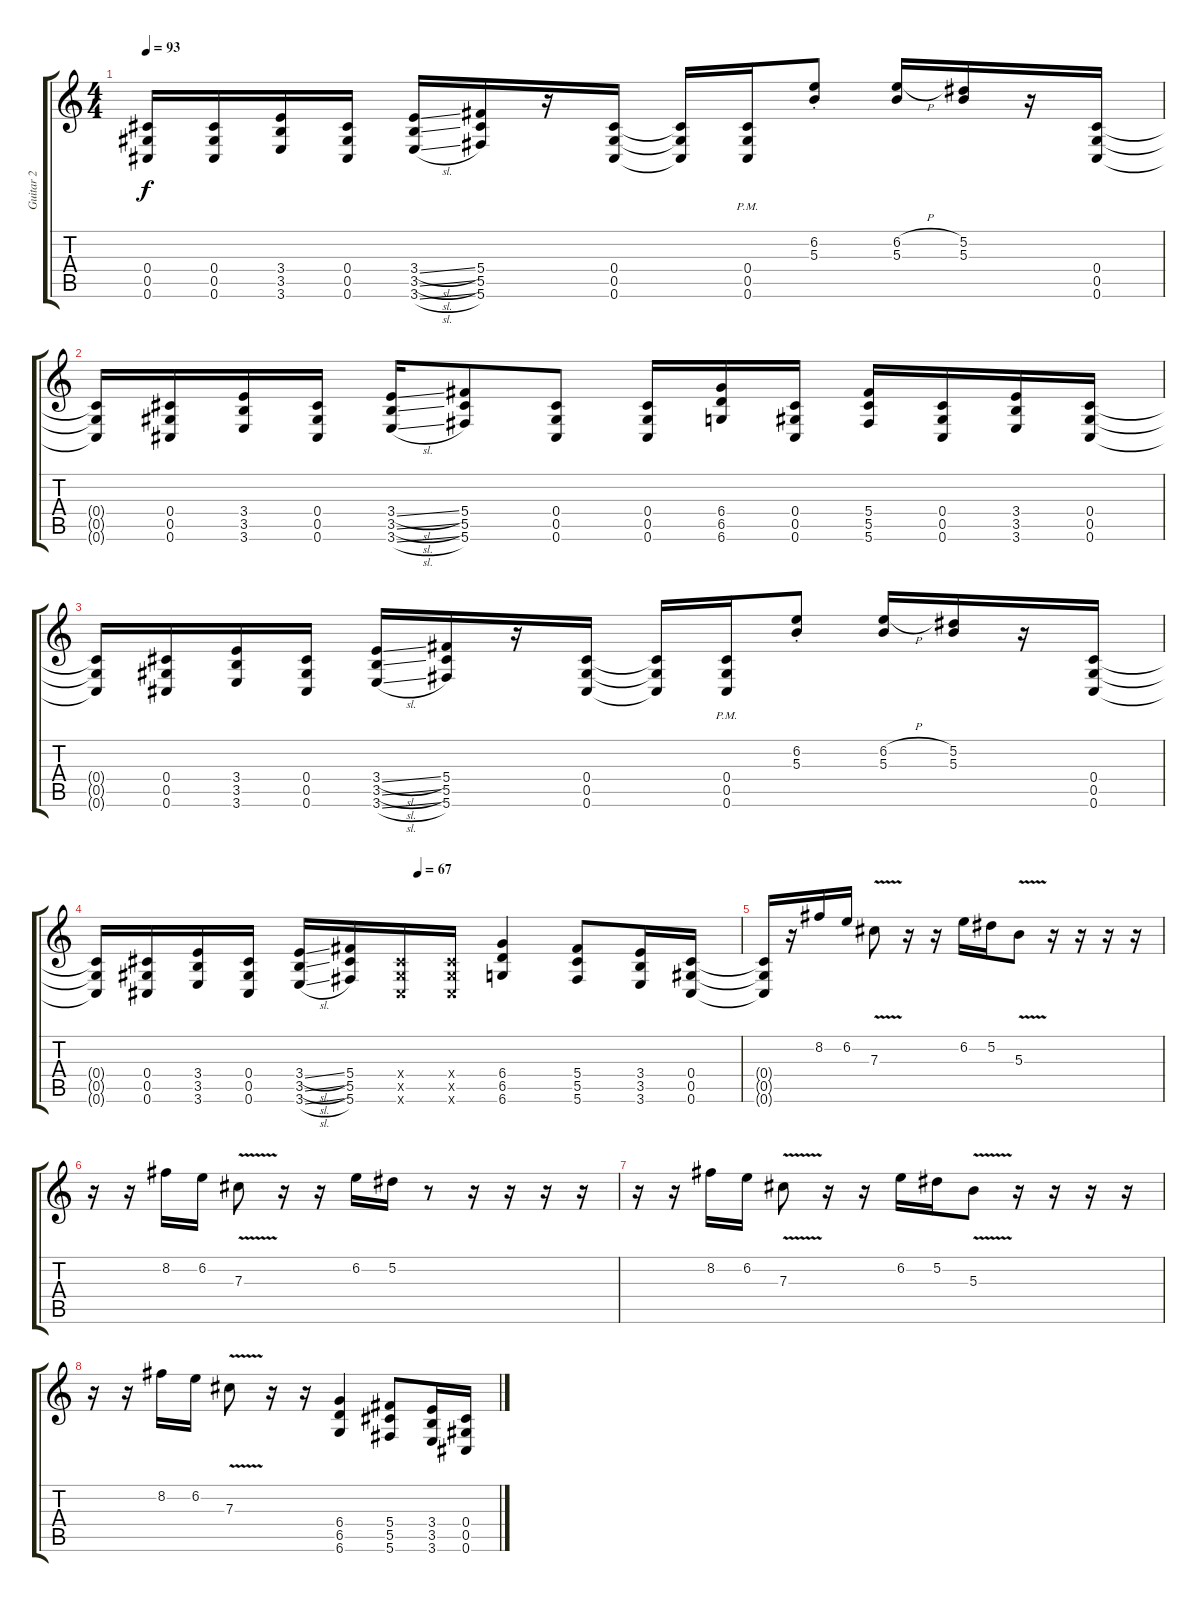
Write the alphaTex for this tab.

\track ("Guitar 2" "Guitar 2") {instrument overdrivenguitar}
\staff {score tabs}
\tuning (Eb4 Bb3 Gb3 Db3 Ab2 Db2) {hide}
\ts (4 4)
\tempo 93
\clef g2
\ks c
(0.4{t} 0.5{t} 0.6{t}).16{dy f} (0.4 0.5 0.6).16 (3.4 3.5 3.6).16 (0.4 0.5 0.6).16 (3.4{sl} 3.5{sl} 3.6{sl}).16 (5.4 5.5 5.6).16 r.16 (0.4 0.5 0.6).16 (0.4{t} 0.5{t} 0.6{t}).16 (0.4{pm} 0.5{pm} 0.6{pm}).16 (6.2{st} 5.3{st}).8 (6.2{h} 5.3).16 (5.2 5.3).16 r.16 (0.4 0.5 0.6).16 |
(0.4{t} 0.5{t} 0.6{t}).16 (0.4 0.5 0.6).16 (3.4 3.5 3.6).16 (0.4 0.5 0.6).16 (3.4{sl} 3.5{sl} 3.6{sl}).16 (5.4 5.5 5.6).8 (0.4 0.5 0.6).8 (0.4 0.5 0.6).16 (6.4 6.5 6.6).16 (0.4 0.5 0.6).16 (5.4 5.5 5.6).16 (0.4 0.5 0.6).16 (3.4 3.5 3.6).16 (0.4 0.5 0.6).16 |
(0.4{t} 0.5{t} 0.6{t}).16 (0.4 0.5 0.6).16 (3.4 3.5 3.6).16 (0.4 0.5 0.6).16 (3.4{sl} 3.5{sl} 3.6{sl}).16 (5.4 5.5 5.6).16 r.16 (0.4 0.5 0.6).16 (0.4{t} 0.5{t} 0.6{t}).16 (0.4{pm} 0.5{pm} 0.6{pm}).16 (6.2{st} 5.3{st}).8 (6.2{h} 5.3).16 (5.2 5.3).16 r.16 (0.4 0.5 0.6).16 |
\tempo (67 0.5)
(0.4{t} 0.5{t} 0.6{t}).16 (0.4 0.5 0.6).16 (3.4 3.5 3.6).16 (0.4 0.5 0.6).16 (3.4{sl} 3.5{sl} 3.6{sl}).16 (5.4 5.5 5.6).16 (0.4{x} 0.5{x} 0.6{x}).16 (0.4{x} 0.5{x} 0.6{x}).16 (6.4 6.5 6.6).4 (5.4 5.5 5.6).8 (3.4 3.5 3.6).16 (0.4 0.5 0.6).16 |
(0.4{t} 0.5{t} 0.6{t}).16 r.16 8.2.16 6.2.16 7.3{v}.8 r.16 r.16 6.2.16 5.2.16 5.3{v}.8 r.16 r.16 r.16 r.16 |
r.16 r.16 8.2.16 6.2.16 7.3{v}.8 r.16 r.16 6.2.16 5.2.16 r.8 r.16 r.16 r.16 r.16 |
r.16 r.16 8.2.16 6.2.16 7.3{v}.8 r.16 r.16 6.2.16 5.2.16 5.3{v}.8 r.16 r.16 r.16 r.16 |
r.16 r.16 8.2.16 6.2.16 7.3{v}.8 r.16 r.16 (6.4 6.5 6.6).4 (5.4 5.5 5.6).8 (3.4 3.5 3.6).16 (0.4 0.5 0.6).16
